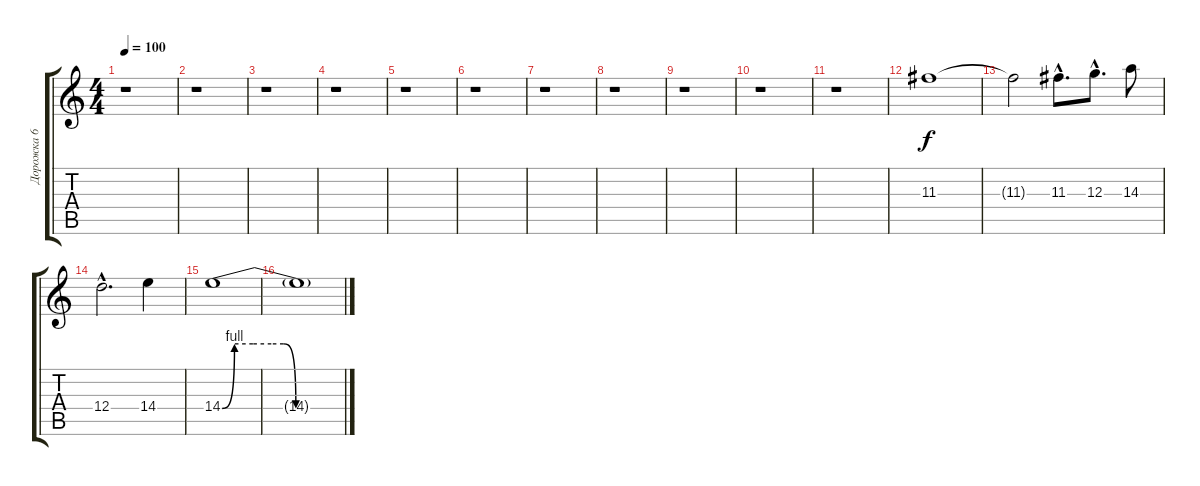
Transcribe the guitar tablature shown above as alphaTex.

\track ("Дорожка 6" "Дорожка 6") {instrument overdrivenguitar}
\staff {score tabs}
\tuning (E4 B3 G3 D3 A2 E2) {hide}
\ts (4 4)
\tempo 100
\clef g2
\ks c
r.1{dy f} |
r.1 |
r.1 |
r.1 |
r.1 |
r.1 |
r.1 |
r.1 |
r.1 |
r.1 |
r.1 |
11.3.1 |
11.3{t}.2 11.3{hac}.8{d} 12.3{hac}.8{d} 14.3.8 |
12.4{hac}.2{d} 14.4.4 |
14.4{be (custom 0 0 6 4 15 4 24 4 30 4 36 0 45 0 60 0)}.1 |
14.4{t}.1
